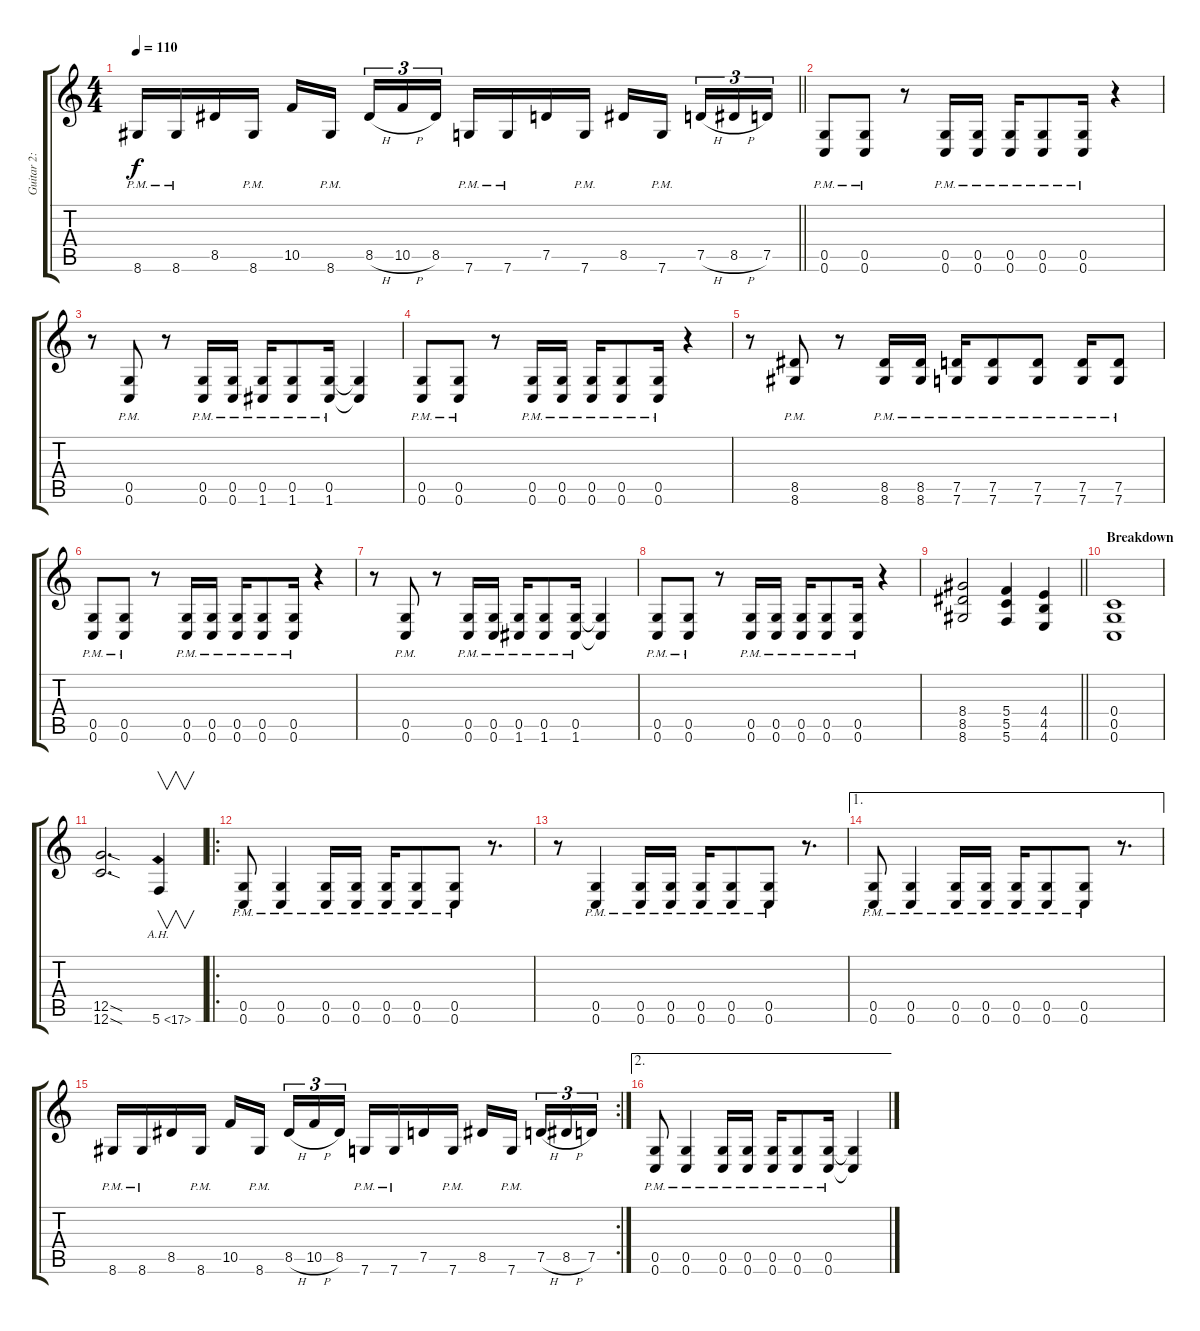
\track ("Guitar 2: Johan" "Guitar 2: ") {instrument overdrivenguitar}
\staff {score tabs}
\tuning (D4 A3 F3 C3 G2 C2) {hide}
\ts (4 4)
\tempo 110
\clef g2
\barLineRight lightlight
\ks c
8.6{pm}.16{dy f} 8.6{pm}.16 8.5.16 8.6{pm}.16 10.5.16 8.6{pm}.16{beam splitsecondary} 8.5{h}.16{tu (3 2)} 10.5{h}.16{tu (3 2)} 8.5.16{tu (3 2)} 7.6{pm}.16 7.6{pm}.16 7.5.16 7.6{pm}.16 8.5.16 7.6{pm}.16{beam splitsecondary} 7.5{h}.16{tu (3 2)} 8.5{h}.16{tu (3 2)} 7.5.16{tu (3 2)} |
\section ("" "")
(0.5{pm} 0.6).8 (0.5{pm} 0.6).8 r.8 (0.5{pm} 0.6).16 (0.5{pm} 0.6).16 (0.5{pm} 0.6).16 (0.5{pm} 0.6).8 (0.5{pm} 0.6).16 r.4 |
r.8 (0.5{pm} 0.6).8 r.8 (0.5{pm} 0.6).16 (0.5{pm} 0.6).16 (0.5{pm} 1.6).16 (0.5{pm} 1.6).8 (0.5{pm} 1.6).16 (0.5{t} 1.6{t}).4 |
(0.5{pm} 0.6).8 (0.5{pm} 0.6).8 r.8 (0.5{pm} 0.6).16 (0.5{pm} 0.6).16 (0.5{pm} 0.6).16 (0.5{pm} 0.6).8 (0.5{pm} 0.6).16 r.4 |
r.8 (8.5{pm} 8.6).8 r.8 (8.5{pm} 8.6).16 (8.5{pm} 8.6).16 (7.5{pm} 7.6).16 (7.5{pm} 7.6).8 (7.5{pm} 7.6).8 (7.5{pm} 7.6).16 (7.5{pm} 7.6).8 |
(0.5{pm} 0.6).8 (0.5{pm} 0.6).8 r.8 (0.5{pm} 0.6).16 (0.5{pm} 0.6).16 (0.5{pm} 0.6).16 (0.5{pm} 0.6).8 (0.5{pm} 0.6).16 r.4 |
r.8 (0.5{pm} 0.6).8 r.8 (0.5{pm} 0.6).16 (0.5{pm} 0.6).16 (0.5{pm} 1.6).16 (0.5{pm} 1.6).8 (0.5{pm} 1.6).16 (0.5{t} 1.6{t}).4 |
(0.5{pm} 0.6).8 (0.5{pm} 0.6).8 r.8 (0.5{pm} 0.6).16 (0.5{pm} 0.6).16 (0.5{pm} 0.6).16 (0.5{pm} 0.6).8 (0.5{pm} 0.6).16 r.4 |
\barLineRight lightlight
(8.4 8.5 8.6).2 (5.4 5.5 5.6).4 (4.4 4.5 4.6).4 |
\section ("" "Breakdown")
(0.4 0.5 0.6).1 |
(12.5{sod} 12.6{sod}).2{d} 5.6{ah 12}.4{v} |
\ro
(0.5{pm} 0.6).8 (0.5{pm} 0.6).4 (0.5{pm} 0.6).16 (0.5{pm} 0.6).16 (0.5{pm} 0.6).16 (0.5{pm} 0.6).8 (0.5{pm} 0.6).8 r.8{d} |
r.8 (0.5{pm} 0.6).4 (0.5{pm} 0.6).16 (0.5{pm} 0.6).16 (0.5{pm} 0.6).16 (0.5{pm} 0.6).8 (0.5{pm} 0.6).8 r.8{d} |
\ae 1
(0.5{pm} 0.6).8 (0.5{pm} 0.6).4 (0.5{pm} 0.6).16 (0.5{pm} 0.6).16 (0.5{pm} 0.6).16 (0.5{pm} 0.6).8 (0.5{pm} 0.6).8 r.8{d} |
\rc 2
8.6{pm}.16 8.6{pm}.16 8.5.16 8.6{pm}.16 10.5.16 8.6{pm}.16{beam splitsecondary} 8.5{h}.16{tu (3 2)} 10.5{h}.16{tu (3 2)} 8.5.16{tu (3 2)} 7.6{pm}.16 7.6{pm}.16 7.5.16 7.6{pm}.16 8.5.16 7.6{pm}.16{beam splitsecondary} 7.5{h}.16{tu (3 2)} 8.5{h}.16{tu (3 2)} 7.5.16{tu (3 2)} |
\ae 2
(0.5{pm} 0.6).8 (0.5{pm} 0.6).4 (0.5{pm} 0.6).16 (0.5{pm} 0.6).16 (0.5{pm} 0.6).16 (0.5{pm} 0.6).8 (0.5{pm} 0.6).16 (0.5{t} 0.6{t}).4
